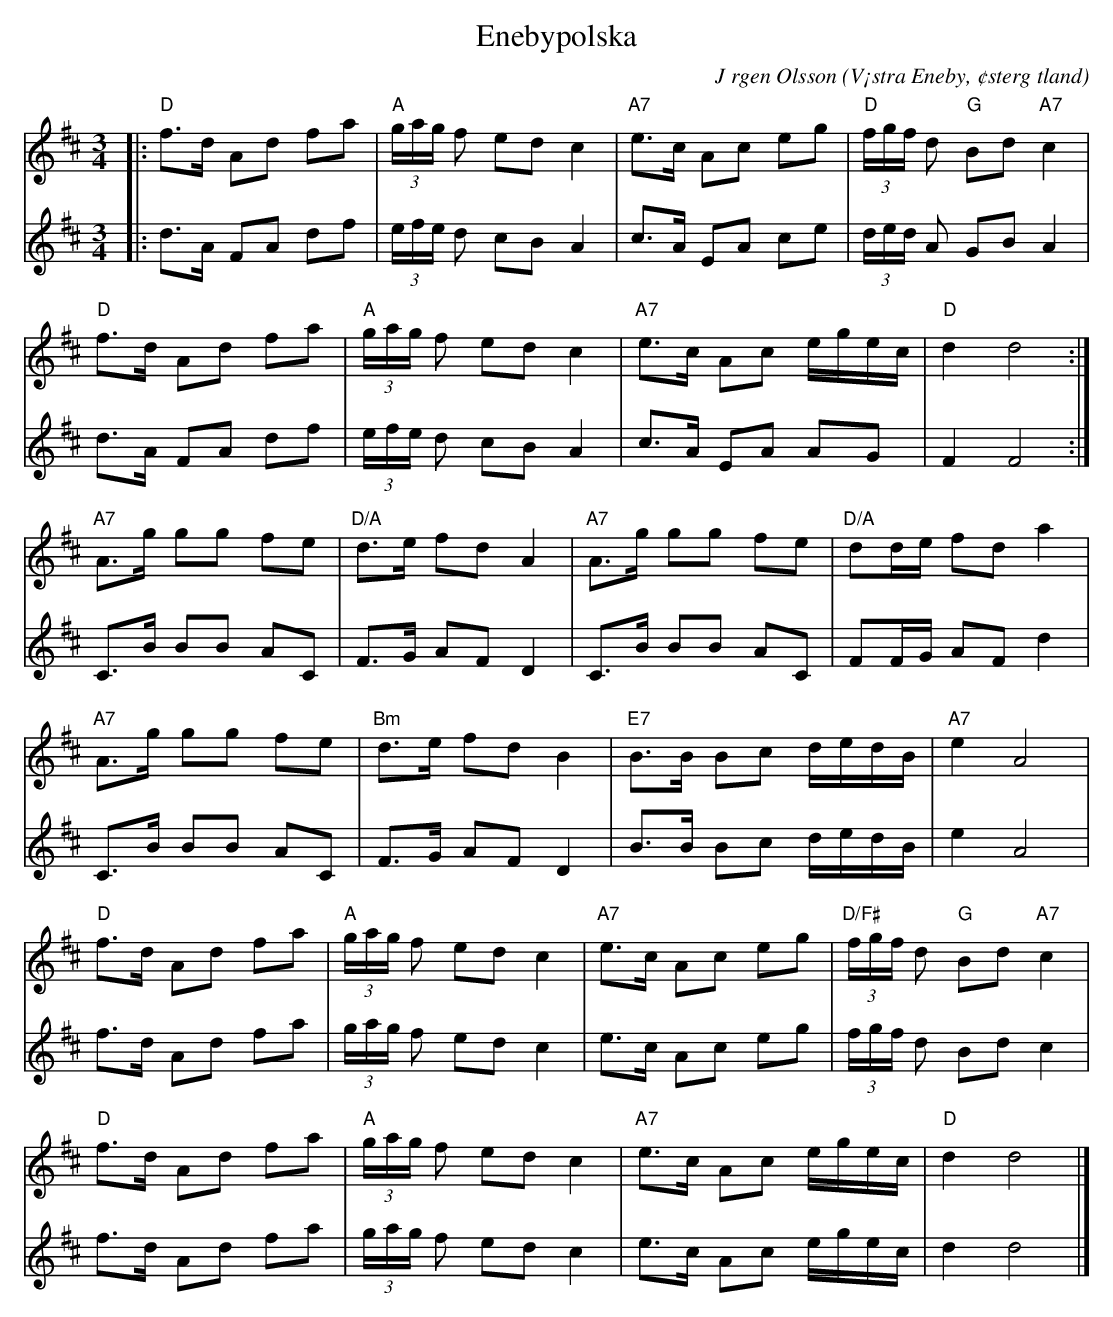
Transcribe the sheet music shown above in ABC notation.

X:1
T:Enebypolska
C:J rgen Olsson
O:V¡stra Eneby, ¢sterg tland
M:3/4
L:1/8
K:D
V:1
|:"D"f>d Ad fa|"A"(3g/a/g/ f ed c2|"A7"e>c Ac eg|"D"(3f/g/f/ d "G"Bd "A7"c2|
"D"f>d Ad fa|"A"(3g/a/g/ f ed c2|"A7"e>c Ac e/g/e/c/|"D"d2 d4:|
"A7"A>g gg fe|"D/A"d>e fd A2|"A7"A>g gg fe|"D/A" dd/e/ fd a2|
"A7"A>g gg fe|"Bm"d>e fd B2|"E7"B>B Bc d/e/d/B/|"A7" e2 A4|
"D"f>d Ad fa|"A"(3g/a/g/ f ed c2|"A7"e>c Ac eg|"D/F#"(3f/g/f/ d "G"Bd "A7"c2|
"D"f>d Ad fa|"A"(3g/a/g/ f ed c2|"A7"e>c Ac e/g/e/c/|"D"d2 d4 |]
V:2
|:d>A FA df|(3e/f/e/ d cB A2|c>A EA ce|(3d/e/d/ A GB A2|
d>A FA df|(3e/f/e/ d cB A2|c>A EA AG|F2 F4:|
C>B BB AC|F>G AF D2|C>B BB AC| FF/G/ AF d2|
C>B BB AC|F>G AF D2|B>B Bc d/e/d/B/| e2 A4|
f>d Ad fa|(3g/a/g/ f ed c2|e>c Ac eg|(3f/g/f/ d Bd c2|
f>d Ad fa|(3g/a/g/ f ed c2|e>c Ac e/g/e/c/|d2 d4 |]
